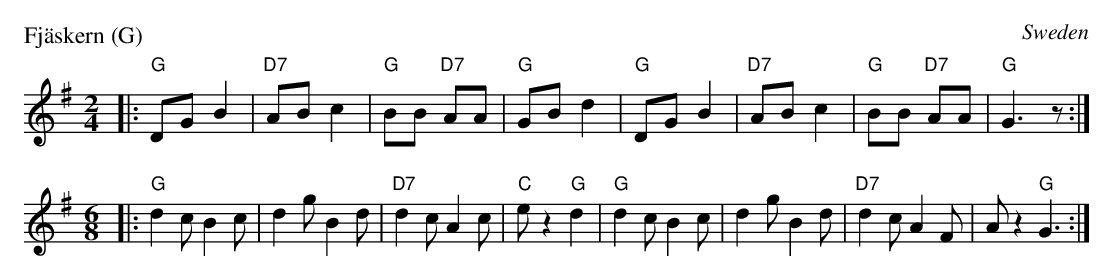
X:1
P: Fj\"askern (G)
O: Sweden
M: 2/4
L: 1/8
K: G
|: "G"DG B2 | "D7"AB c2 | "G"BB "D7"AA | "G"GB d2 \
|  "G"DG B2 | "D7"AB c2 | "G"BB "D7"AA | "G"G3 z :|
M: 6/8
L: 1/8
|: "G"d2c B2c | d2g B2d | "D7"d2c A2c | "C"ez2 "G"d2 \
|  "G"d2c B2c | d2g B2d | "D7"d2c A2F | Az2 "G"G3 :|
